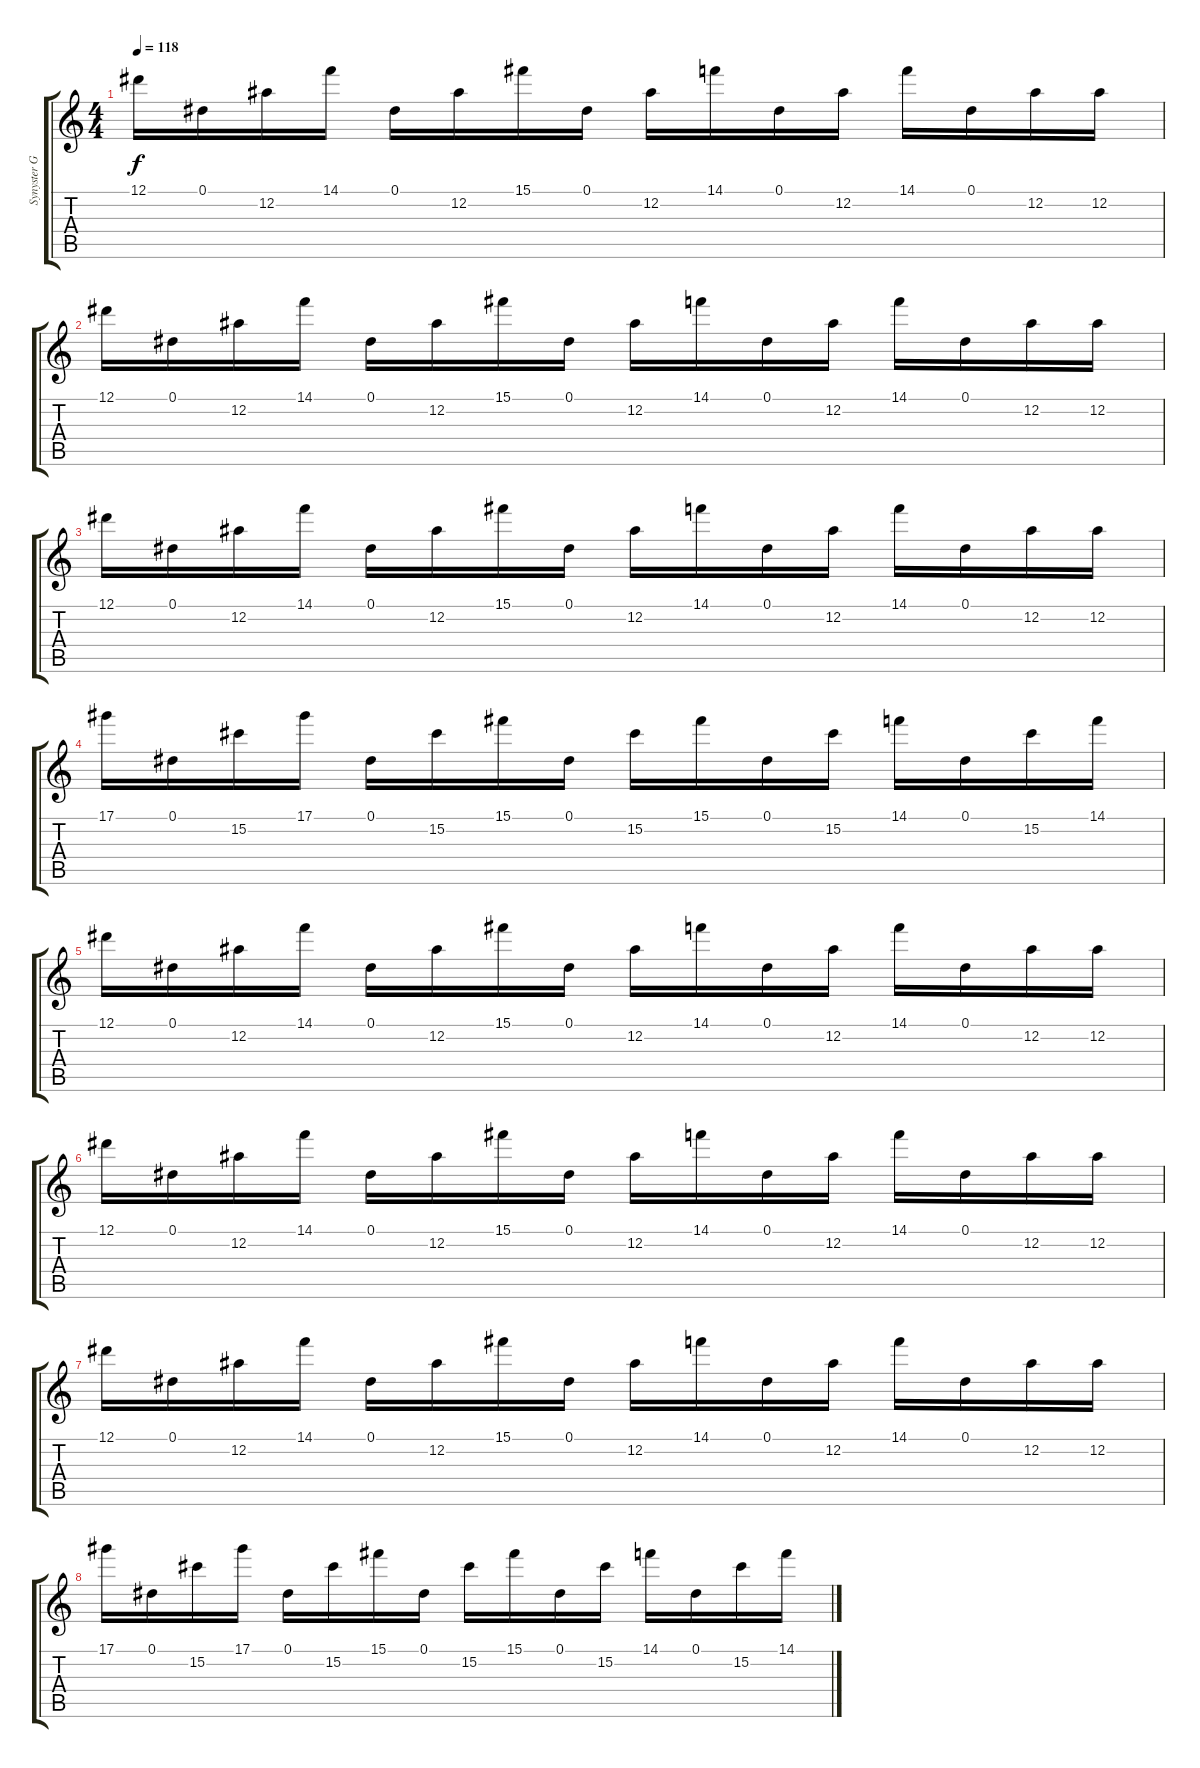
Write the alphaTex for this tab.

\track ("Synyster Gates" "Synyster G") {instrument distortionguitar}
\staff {score tabs}
\tuning (Eb4 Bb3 Gb3 Db3 Ab2 Db2) {hide}
\ts (4 4)
\tempo 118
\clef g2
\ks c
12.1.16{dy f} 0.1.16 12.2.16 14.1.16 0.1.16 12.2.16 15.1.16 0.1.16 12.2.16 14.1.16 0.1.16 12.2.16 14.1.16 0.1.16 12.2.16 12.2.16 |
12.1.16 0.1.16 12.2.16 14.1.16 0.1.16 12.2.16 15.1.16 0.1.16 12.2.16 14.1.16 0.1.16 12.2.16 14.1.16 0.1.16 12.2.16 12.2.16 |
12.1.16 0.1.16 12.2.16 14.1.16 0.1.16 12.2.16 15.1.16 0.1.16 12.2.16 14.1.16 0.1.16 12.2.16 14.1.16 0.1.16 12.2.16 12.2.16 |
17.1.16 0.1.16 15.2.16 17.1.16 0.1.16 15.2.16 15.1.16 0.1.16 15.2.16 15.1.16 0.1.16 15.2.16 14.1.16 0.1.16 15.2.16 14.1.16 |
12.1.16 0.1.16 12.2.16 14.1.16 0.1.16 12.2.16 15.1.16 0.1.16 12.2.16 14.1.16 0.1.16 12.2.16 14.1.16 0.1.16 12.2.16 12.2.16 |
12.1.16 0.1.16 12.2.16 14.1.16 0.1.16 12.2.16 15.1.16 0.1.16 12.2.16 14.1.16 0.1.16 12.2.16 14.1.16 0.1.16 12.2.16 12.2.16 |
12.1.16 0.1.16 12.2.16 14.1.16 0.1.16 12.2.16 15.1.16 0.1.16 12.2.16 14.1.16 0.1.16 12.2.16 14.1.16 0.1.16 12.2.16 12.2.16 |
17.1.16 0.1.16 15.2.16 17.1.16 0.1.16 15.2.16 15.1.16 0.1.16 15.2.16 15.1.16 0.1.16 15.2.16 14.1.16 0.1.16 15.2.16 14.1.16
